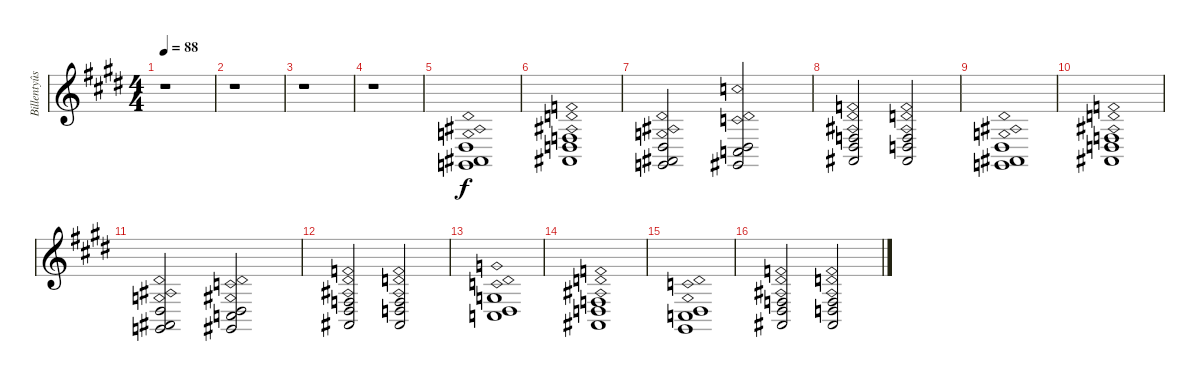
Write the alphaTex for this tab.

\track ("Billentyûs 1 (Mats Olausson)" "Billentyûs") {instrument synthstrings1}
\staff {score}
\tuning (E4 B3 G3 D3 A2 E2) {hide}
\ts (4 4)
\tempo 88
\clef g2
\ks e
r.1{dy f instrument synthstrings1} |
r.1 |
r.1 |
r.1 |
(1.4{ph 12} 1.5{ph 12} 3.6{ph 12}).1 |
(3.4{ph 12} 5.5{ph 12} 6.6{ph 12}).1 |
(1.4{ph 12} 1.5{ph 12} 3.6{ph 12}).2 (1.4{ph 12} 3.5{ph 12} 4.6{ah 4}).2 |
(3.4{ph 12} 6.5{ph 12} 6.6{ph 12}).2 (3.4{ph 12} 5.5{ph 12} 6.6{ph 12}).2 |
(1.4{ph 12} 1.5{ph 12} 3.6{ph 12}).1 |
(3.4{ph 12} 5.5{ph 12} 6.6{ph 12}).1 |
(1.4{ph 12} 1.5{ph 12} 3.6{ph 12}).2 (1.4{ph 12} 3.5{ph 12} 4.6{ph 12}).2 |
(3.4{ph 12} 6.5{ph 12} 6.6{ph 12}).2 (3.4{ph 12} 5.5{ph 12} 6.6{ph 12}).2 |
(0.3{ph 12} 1.4{ph 12} 3.5{ph 12}).1 |
(3.4{ph 12} 5.5{ph 12} 6.6{ph 12}).1 |
(1.4{ph 12} 3.5{ph 12} 4.6{ph 12}).1 |
(3.4{ph 12} 6.5{ph 12} 6.6{ph 12}).2 (3.4{ph 12} 5.5{ph 12} 6.6{ph 12}).2
